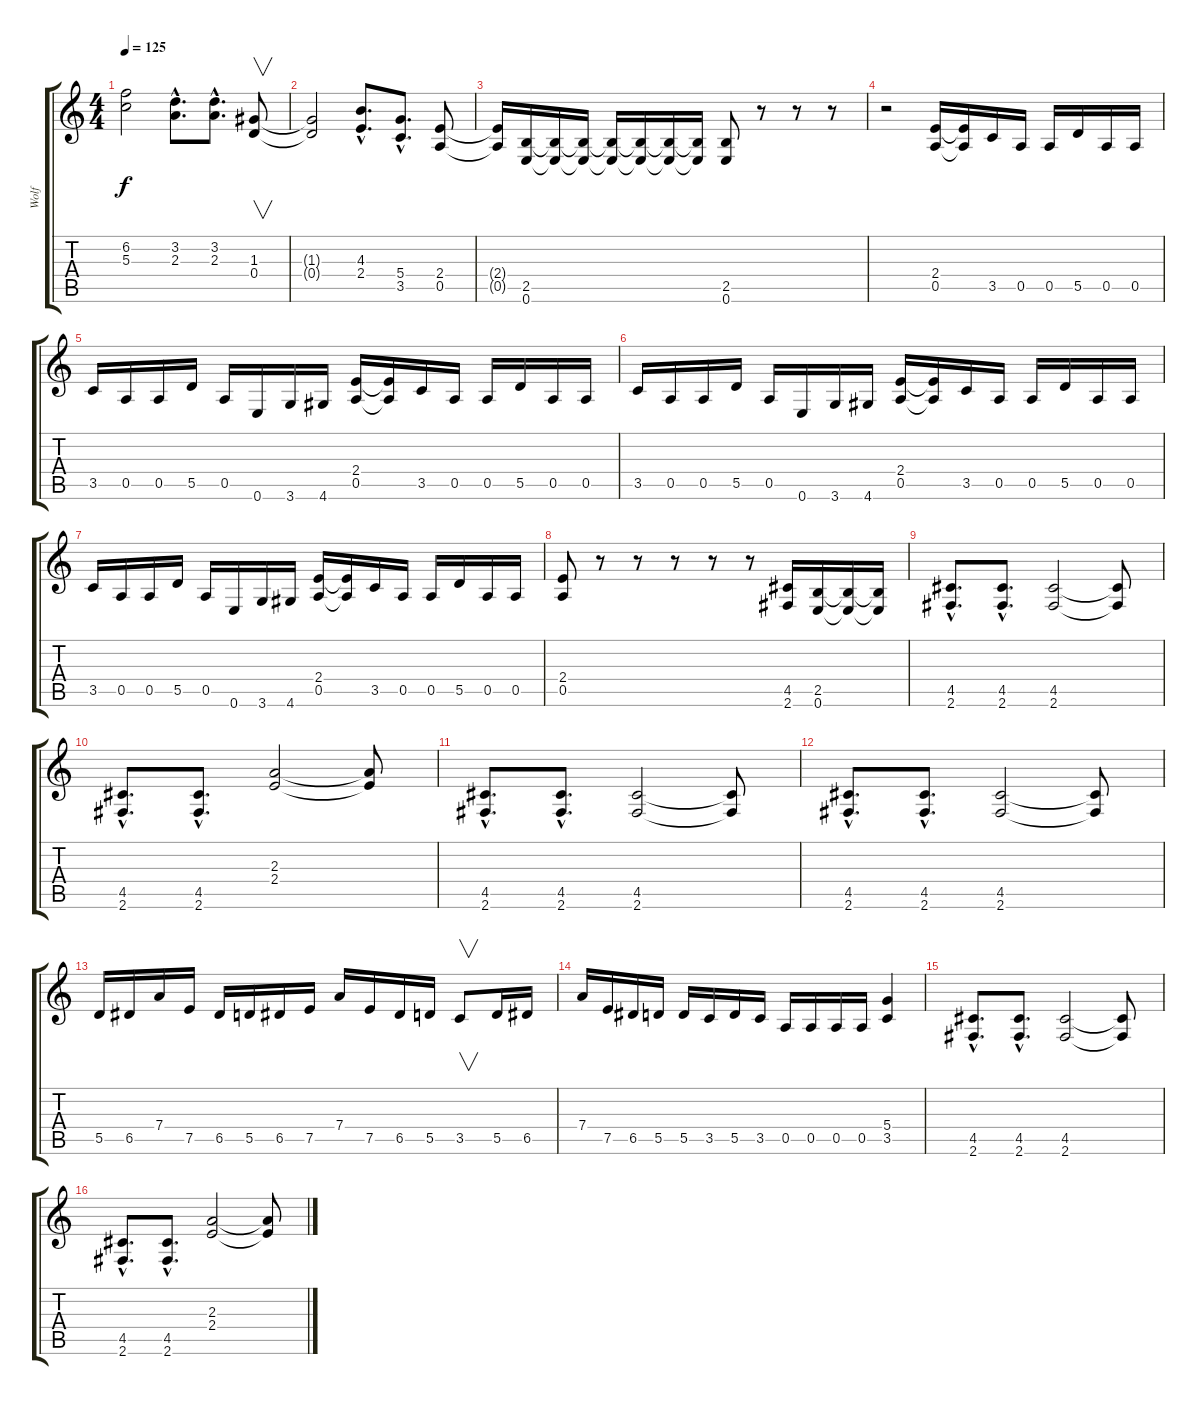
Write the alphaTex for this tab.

\track ("Wolf " "Wolf ") {instrument distortionguitar}
\staff {score tabs}
\tuning (E4 B3 G3 D3 A2 E2) {hide}
\ts (4 4)
\tempo 125
\clef g2
\ks c
(6.2{t} 5.3{t}).2{dy f} (3.2{hac} 2.3{hac}).8{d} (3.2{hac} 2.3{hac}).8{d} (1.3 0.4).8{v} |
(1.3{t} 0.4{t}).2 (4.3{hac} 2.4{hac}).8{d} (5.4{hac} 3.5{hac}).8{d} (2.4 0.5).8 |
(2.4{t} 0.5{t}).16 (2.5 0.6).16 (2.5{t} 0.6{t}).16 (2.5{t} 0.6{t}).16 (2.5{t} 0.6{t}).16 (2.5{t} 0.6{t}).16 (2.5{t} 0.6{t}).16 (2.5{t} 0.6{t}).16 (2.5 0.6).8 r.8 r.8 r.8 |
r.2 (2.4 0.5).16 (2.4{t} 0.5{t}).16 3.5.16 0.5.16 0.5.16 5.5.16 0.5.16 0.5.16 |
3.5.16 0.5.16 0.5.16 5.5.16 0.5.16 0.6.16 3.6.16 4.6.16 (2.4 0.5).16 (2.4{t} 0.5{t}).16 3.5.16 0.5.16 0.5.16 5.5.16 0.5.16 0.5.16 |
3.5.16 0.5.16 0.5.16 5.5.16 0.5.16 0.6.16 3.6.16 4.6.16 (2.4 0.5).16 (2.4{t} 0.5{t}).16 3.5.16 0.5.16 0.5.16 5.5.16 0.5.16 0.5.16 |
3.5.16 0.5.16 0.5.16 5.5.16 0.5.16 0.6.16 3.6.16 4.6.16 (2.4 0.5).16 (2.4{t} 0.5{t}).16 3.5.16 0.5.16 0.5.16 5.5.16 0.5.16 0.5.16 |
(2.4 0.5).8 r.8 r.8 r.8 r.8 r.8 (4.5 2.6).16 (2.5 0.6).16 (2.5{t} 0.6{t}).16 (2.5{t} 0.6{t}).16 |
(4.5{hac} 2.6{hac}).8{d} (4.5{hac} 2.6{hac}).8{d} (4.5 2.6).2 (4.5{t} 2.6{t}).8 |
(4.5{hac} 2.6{hac}).8{d} (4.5{hac} 2.6{hac}).8{d} (2.3 2.4).2 (2.3{t} 2.4{t}).8 |
(4.5{hac} 2.6{hac}).8{d} (4.5{hac} 2.6{hac}).8{d} (4.5 2.6).2 (4.5{t} 2.6{t}).8 |
(4.5{hac} 2.6{hac}).8{d} (4.5{hac} 2.6{hac}).8{d} (4.5 2.6).2 (4.5{t} 2.6{t}).8 |
5.5.16 6.5.16 7.4.16 7.5.16 6.5.16 5.5.16 6.5.16 7.5.16 7.4.16 7.5.16 6.5.16 5.5.16 3.5.8{v} 5.5.16 6.5.16 |
7.4.16 7.5.16 6.5.16 5.5.16 5.5.16 3.5.16 5.5.16 3.5.16 0.5.16 0.5.16 0.5.16 0.5.16 (5.4 3.5).4 |
(4.5{hac} 2.6{hac}).8{d} (4.5{hac} 2.6{hac}).8{d} (4.5 2.6).2 (4.5{t} 2.6{t}).8 |
(4.5{hac} 2.6{hac}).8{d} (4.5{hac} 2.6{hac}).8{d} (2.3 2.4).2 (2.3{t} 2.4{t}).8
